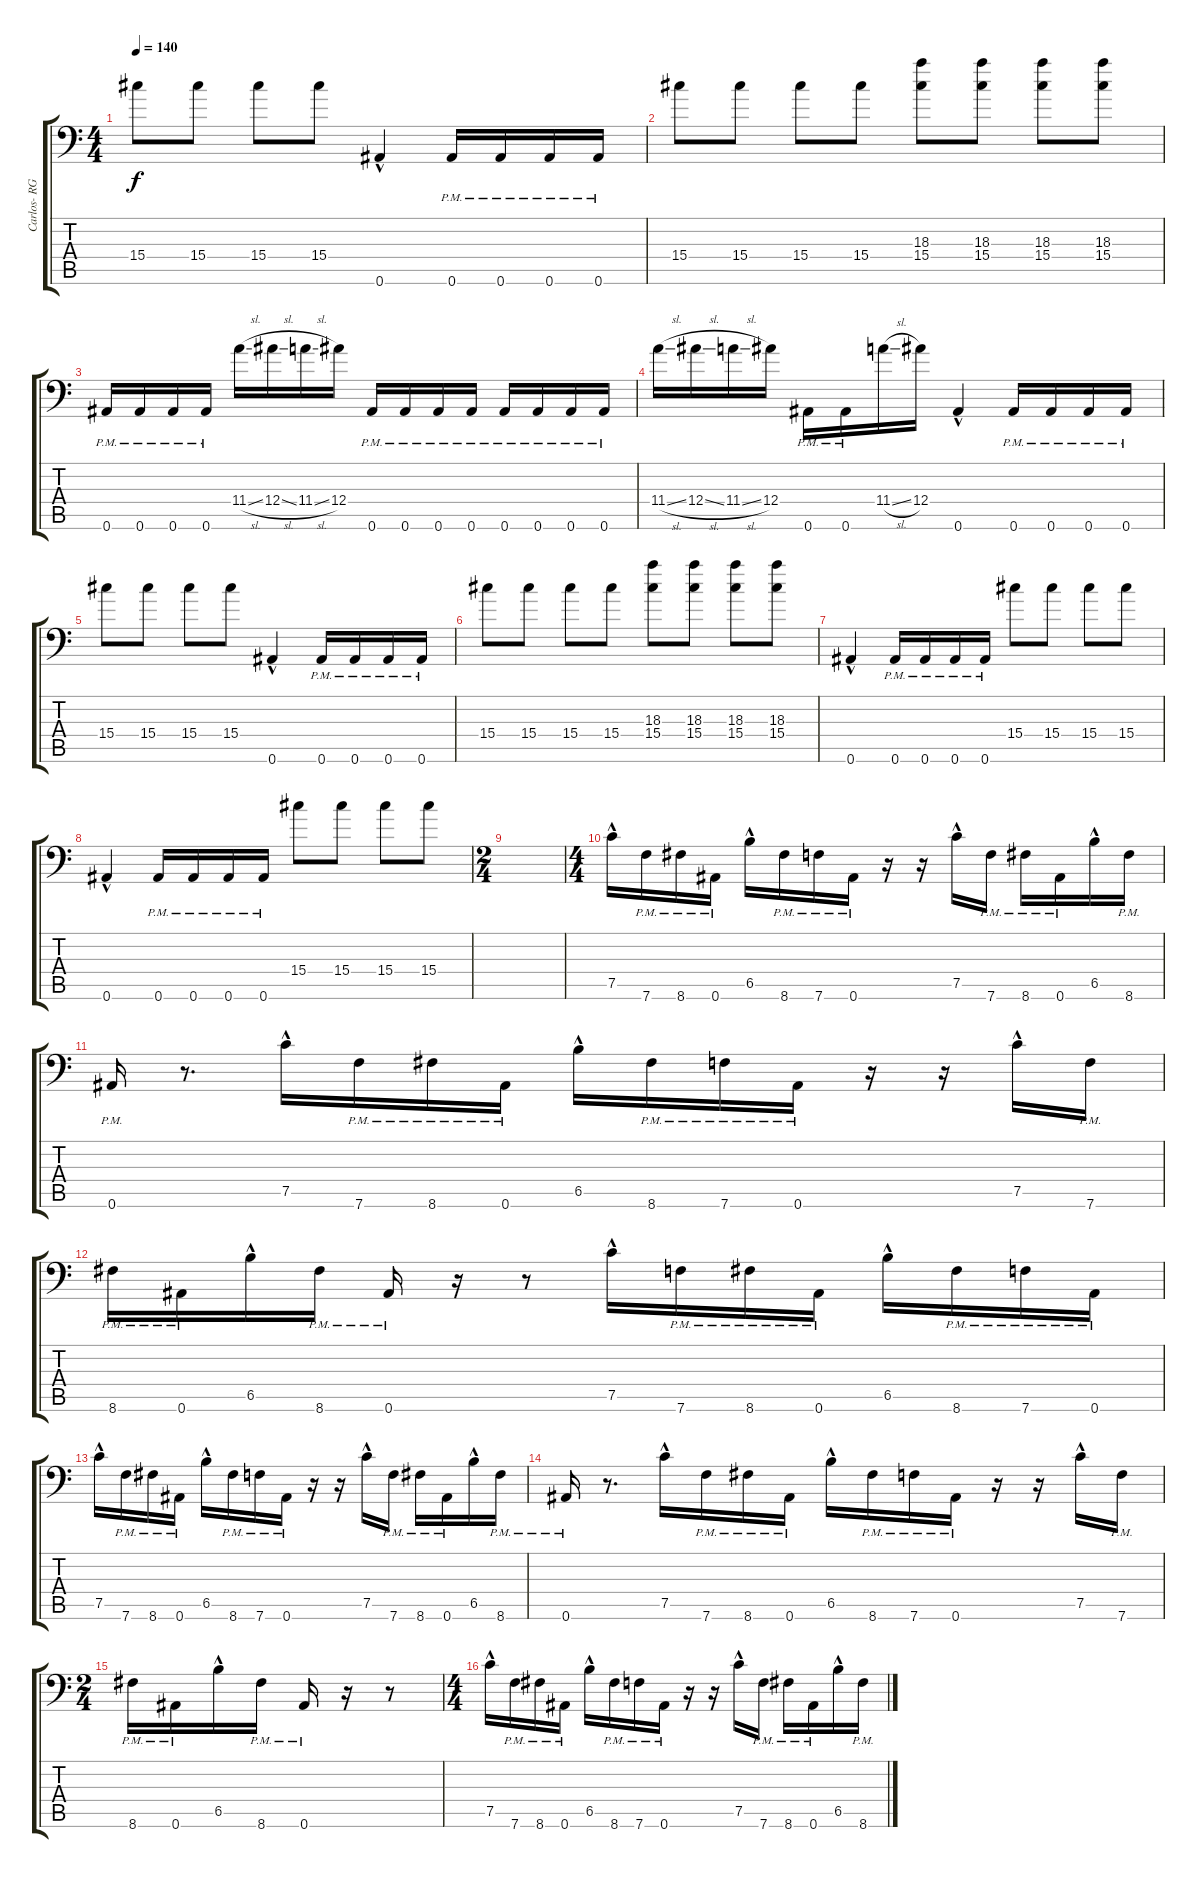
\track ("Carlos- RG" "Carlos- RG") {instrument distortionguitar}
\staff {score tabs}
\tuning (C4 G3 Eb3 Bb2 F2 Bb1) {hide}
\ts (4 4)
\tempo 140
\clef f4
\ks c
15.4.8{dy f} 15.4.8 15.4.8 15.4.8 0.6{hac}.4 0.6{pm}.16 0.6{pm}.16 0.6{pm}.16 0.6{pm}.16 |
15.4.8 15.4.8 15.4.8 15.4.8 (18.3 15.4).8 (18.3 15.4).8 (18.3 15.4).8 (18.3 15.4).8 |
0.6{pm}.16 0.6{pm}.16 0.6{pm}.16 0.6{pm}.16 11.4{sl}.16 12.4{sl}.16 11.4{sl}.16 12.4.16 0.6{pm}.16 0.6{pm}.16 0.6{pm}.16 0.6{pm}.16 0.6{pm}.16 0.6{pm}.16 0.6{pm}.16 0.6{pm}.16 |
11.4{sl}.16 12.4{sl}.16 11.4{sl}.16 12.4.16 0.6{pm}.16 0.6{pm}.16 11.4{sl}.16 12.4.16 0.6{hac}.4 0.6{pm}.16 0.6{pm}.16 0.6{pm}.16 0.6{pm}.16 |
15.4.8 15.4.8 15.4.8 15.4.8 0.6{hac}.4 0.6{pm}.16 0.6{pm}.16 0.6{pm}.16 0.6{pm}.16 |
15.4.8 15.4.8 15.4.8 15.4.8 (18.3 15.4).8 (18.3 15.4).8 (18.3 15.4).8 (18.3 15.4).8 |
0.6{hac}.4 0.6{pm}.16 0.6{pm}.16 0.6{pm}.16 0.6{pm}.16 15.4.8 15.4.8 15.4.8 15.4.8 |
0.6{hac}.4 0.6{pm}.16 0.6{pm}.16 0.6{pm}.16 0.6{pm}.16 15.4.8 15.4.8 15.4.8 15.4.8 |
\ts (2 4)
|
\ts (4 4)
7.5{hac}.16 7.6{pm}.16 8.6{pm}.16 0.6{pm}.16 6.5{hac}.16 8.6{pm}.16 7.6{pm}.16 0.6{pm}.16 r.16 r.16 7.5{hac}.16 7.6{pm}.16 8.6{pm}.16 0.6{pm}.16 6.5{hac}.16 8.6{pm}.16 |
0.6{pm}.16 r.8{d} 7.5{hac}.16 7.6{pm}.16 8.6{pm}.16 0.6{pm}.16 6.5{hac}.16 8.6{pm}.16 7.6{pm}.16 0.6{pm}.16 r.16 r.16 7.5{hac}.16 7.6{pm}.16 |
8.6{pm}.16 0.6{pm}.16 6.5{hac}.16 8.6{pm}.16 0.6{pm}.16 r.16 r.8 7.5{hac}.16 7.6{pm}.16 8.6{pm}.16 0.6{pm}.16 6.5{hac}.16 8.6{pm}.16 7.6{pm}.16 0.6{pm}.16 |
7.5{hac}.16 7.6{pm}.16 8.6{pm}.16 0.6{pm}.16 6.5{hac}.16 8.6{pm}.16 7.6{pm}.16 0.6{pm}.16 r.16 r.16 7.5{hac}.16 7.6{pm}.16 8.6{pm}.16 0.6{pm}.16 6.5{hac}.16 8.6{pm}.16 |
0.6{pm}.16 r.8{d} 7.5{hac}.16 7.6{pm}.16 8.6{pm}.16 0.6{pm}.16 6.5{hac}.16 8.6{pm}.16 7.6{pm}.16 0.6{pm}.16 r.16 r.16 7.5{hac}.16 7.6{pm}.16 |
\ts (2 4)
8.6{pm}.16 0.6{pm}.16 6.5{hac}.16 8.6{pm}.16 0.6{pm}.16 r.16 r.8 |
\ts (4 4)
7.5{hac}.16 7.6{pm}.16 8.6{pm}.16 0.6{pm}.16 6.5{hac}.16 8.6{pm}.16 7.6{pm}.16 0.6{pm}.16 r.16 r.16 7.5{hac}.16 7.6{pm}.16 8.6{pm}.16 0.6{pm}.16 6.5{hac}.16 8.6{pm}.16
